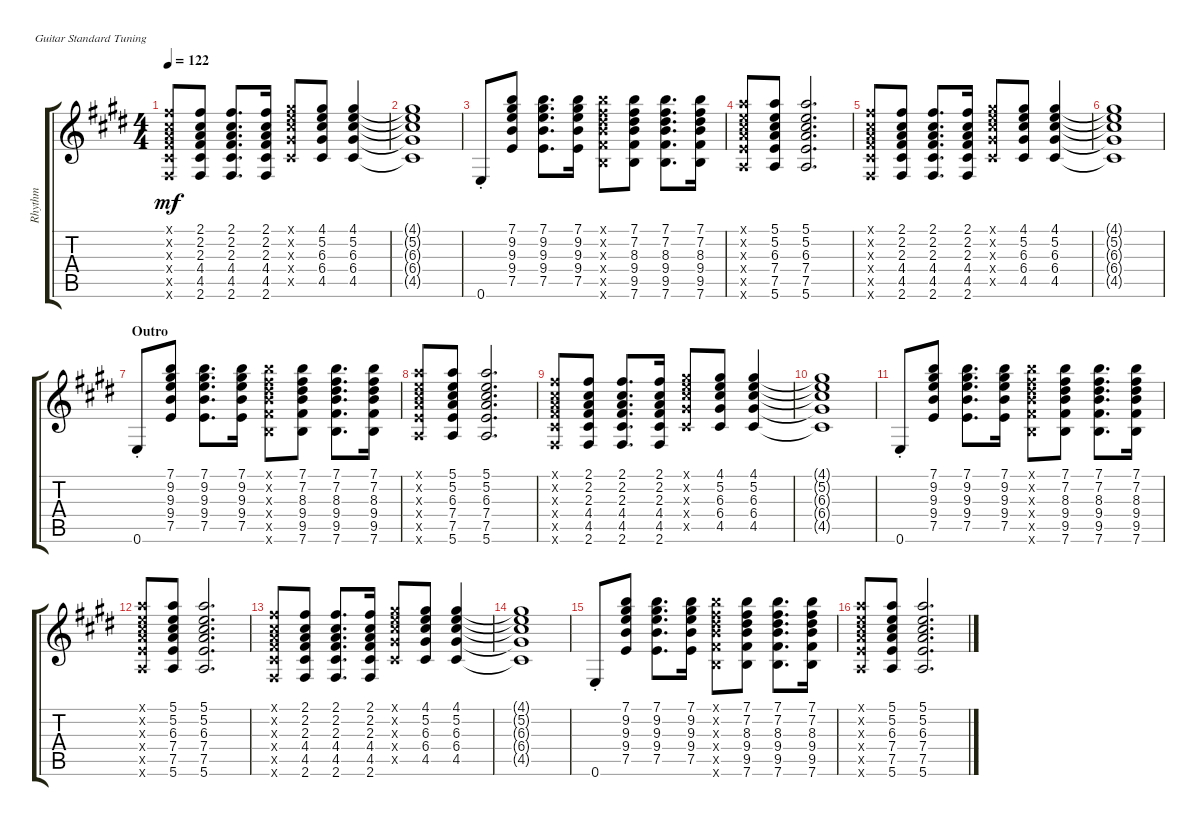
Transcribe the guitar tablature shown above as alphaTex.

\defaultSystemsLayout 4
\bracketExtendMode groupsimilarinstruments
\otherSystemsTrackNameOrientation horizontal
\track ("Rhythm Guitar (Frank Zappa)" "Rhythm") {instrument overdrivenguitar}
\staff {score tabs}
\tuning (E4 B3 G3 D3 A2 E2)
\ts (4 4)
\tempo 122
\clef g2
\ks e
(2.6{x acc #} 4.5{x acc #} 4.4{x acc #} 2.3{x acc forcenatural} 2.2{x acc #} 2.1{x acc #}).8{dy mf beam Up} (2.6{acc #} 4.5{acc #} 4.4{acc #} 2.3{acc forcenatural} 2.2{acc #} 2.1{acc #}).8{beam Up} (2.6{acc #} 4.5{acc #} 4.4{acc #} 2.3{acc forcenatural} 2.2{acc #} 2.1{acc #}).8{d beam Up} (2.6{acc #} 4.5{acc #} 4.4{acc #} 2.3{acc forcenatural} 2.2{acc #} 2.1{acc #}).16{beam Up} (4.5{x acc #} 6.4{x acc #} 6.3{x acc #} 5.2{x acc forcenatural} 4.1{x acc #}).8{beam Up} (4.5{acc #} 6.4{acc #} 6.3{acc #} 5.2{acc forcenatural} 4.1{acc #}).8{beam Up} (4.5{acc #} 6.4{acc #} 6.3{acc #} 5.2{acc forcenatural} 4.1{acc #}).4{beam Up} |
(4.5{t acc #} 6.4{t acc #} 6.3{t acc #} 5.2{t acc forcenatural} 4.1{t acc #}).1{beam Up} |
0.6{st acc forcenatural}.8{beam Up} (7.5{acc forcenatural} 9.4{acc forcenatural} 9.3{acc forcenatural} 9.2{acc #} 7.1{acc forcenatural}).8{beam Up} (7.5{acc forcenatural} 9.4{acc forcenatural} 9.3{acc forcenatural} 9.2{acc #} 7.1{acc forcenatural}).8{d beam Down} (7.5{acc forcenatural} 9.4{acc forcenatural} 9.3{acc forcenatural} 9.2{acc #} 7.1{acc forcenatural}).16{beam Down} (7.6{x acc forcenatural} 9.5{x acc #} 9.4{x acc forcenatural} 8.3{x acc #} 7.2{x acc #} 7.1{x acc forcenatural}).8{beam Down} (7.6{acc forcenatural} 9.5{acc #} 9.4{acc forcenatural} 8.3{acc #} 7.2{acc #} 7.1{acc forcenatural}).8{beam Down} (7.6{acc forcenatural} 9.5{acc #} 9.4{acc forcenatural} 8.3{acc #} 7.2{acc #} 7.1{acc forcenatural}).8{d beam Down} (7.6{acc forcenatural} 9.5{acc #} 9.4{acc forcenatural} 8.3{acc #} 7.2{acc #} 7.1{acc forcenatural}).16{beam Down} |
(5.6{x acc forcenatural} 7.5{x acc forcenatural} 7.4{x acc forcenatural} 6.3{x acc #} 5.2{x acc forcenatural} 5.1{x acc forcenatural}).8{beam Up} (5.6{acc forcenatural} 7.5{acc forcenatural} 7.4{acc forcenatural} 6.3{acc #} 5.2{acc forcenatural} 5.1{acc forcenatural}).8{beam Up} (5.6{acc forcenatural} 7.5{acc forcenatural} 7.4{acc forcenatural} 6.3{acc #} 5.2{acc forcenatural} 5.1{acc forcenatural}).2{d beam Up} |
(2.6{x acc #} 4.5{x acc #} 4.4{x acc #} 2.3{x acc forcenatural} 2.2{x acc #} 2.1{x acc #}).8{beam Up} (2.6{acc #} 4.5{acc #} 4.4{acc #} 2.3{acc forcenatural} 2.2{acc #} 2.1{acc #}).8{beam Up} (2.6{acc #} 4.5{acc #} 4.4{acc #} 2.3{acc forcenatural} 2.2{acc #} 2.1{acc #}).8{d beam Up} (2.6{acc #} 4.5{acc #} 4.4{acc #} 2.3{acc forcenatural} 2.2{acc #} 2.1{acc #}).16{beam Up} (4.5{x acc #} 6.4{x acc #} 6.3{x acc #} 5.2{x acc forcenatural} 4.1{x acc #}).8{beam Up} (4.5{acc #} 6.4{acc #} 6.3{acc #} 5.2{acc forcenatural} 4.1{acc #}).8{beam Up} (4.5{acc #} 6.4{acc #} 6.3{acc #} 5.2{acc forcenatural} 4.1{acc #}).4{beam Up} |
(4.5{t acc #} 6.4{t acc #} 6.3{t acc #} 5.2{t acc forcenatural} 4.1{t acc #}).1{beam Up} |
\section ("" "Outro")
0.6{st acc forcenatural}.8{beam Up} (7.5{acc forcenatural} 9.4{acc forcenatural} 9.3{acc forcenatural} 9.2{acc #} 7.1{acc forcenatural}).8{beam Up} (7.5{acc forcenatural} 9.4{acc forcenatural} 9.3{acc forcenatural} 9.2{acc #} 7.1{acc forcenatural}).8{d beam Down} (7.5{acc forcenatural} 9.4{acc forcenatural} 9.3{acc forcenatural} 9.2{acc #} 7.1{acc forcenatural}).16{beam Down} (7.6{x acc forcenatural} 9.5{x acc #} 9.4{x acc forcenatural} 8.3{x acc #} 7.2{x acc #} 7.1{x acc forcenatural}).8{beam Down} (7.6{acc forcenatural} 9.5{acc #} 9.4{acc forcenatural} 8.3{acc #} 7.2{acc #} 7.1{acc forcenatural}).8{beam Down} (7.6{acc forcenatural} 9.5{acc #} 9.4{acc forcenatural} 8.3{acc #} 7.2{acc #} 7.1{acc forcenatural}).8{d beam Down} (7.6{acc forcenatural} 9.5{acc #} 9.4{acc forcenatural} 8.3{acc #} 7.2{acc #} 7.1{acc forcenatural}).16{beam Down} |
(5.6{x acc forcenatural} 7.5{x acc forcenatural} 7.4{x acc forcenatural} 6.3{x acc #} 5.2{x acc forcenatural} 5.1{x acc forcenatural}).8{beam Up} (5.6{acc forcenatural} 7.5{acc forcenatural} 7.4{acc forcenatural} 6.3{acc #} 5.2{acc forcenatural} 5.1{acc forcenatural}).8{beam Up} (5.6{acc forcenatural} 7.5{acc forcenatural} 7.4{acc forcenatural} 6.3{acc #} 5.2{acc forcenatural} 5.1{acc forcenatural}).2{d beam Up} |
(2.6{x acc #} 4.5{x acc #} 4.4{x acc #} 2.3{x acc forcenatural} 2.2{x acc #} 2.1{x acc #}).8{beam Up} (2.6{acc #} 4.5{acc #} 4.4{acc #} 2.3{acc forcenatural} 2.2{acc #} 2.1{acc #}).8{beam Up} (2.6{acc #} 4.5{acc #} 4.4{acc #} 2.3{acc forcenatural} 2.2{acc #} 2.1{acc #}).8{d beam Up} (2.6{acc #} 4.5{acc #} 4.4{acc #} 2.3{acc forcenatural} 2.2{acc #} 2.1{acc #}).16{beam Up} (4.5{x acc #} 6.4{x acc #} 6.3{x acc #} 5.2{x acc forcenatural} 4.1{x acc #}).8{beam Up} (4.5{acc #} 6.4{acc #} 6.3{acc #} 5.2{acc forcenatural} 4.1{acc #}).8{beam Up} (4.5{acc #} 6.4{acc #} 6.3{acc #} 5.2{acc forcenatural} 4.1{acc #}).4{beam Up} |
(4.5{t acc #} 6.4{t acc #} 6.3{t acc #} 5.2{t acc forcenatural} 4.1{t acc #}).1{beam Up} |
0.6{st acc forcenatural}.8{beam Up} (7.5{acc forcenatural} 9.4{acc forcenatural} 9.3{acc forcenatural} 9.2{acc #} 7.1{acc forcenatural}).8{beam Up} (7.5{acc forcenatural} 9.4{acc forcenatural} 9.3{acc forcenatural} 9.2{acc #} 7.1{acc forcenatural}).8{d beam Down} (7.5{acc forcenatural} 9.4{acc forcenatural} 9.3{acc forcenatural} 9.2{acc #} 7.1{acc forcenatural}).16{beam Down} (7.6{x acc forcenatural} 9.5{x acc #} 9.4{x acc forcenatural} 8.3{x acc #} 7.2{x acc #} 7.1{x acc forcenatural}).8{beam Down} (7.6{acc forcenatural} 9.5{acc #} 9.4{acc forcenatural} 8.3{acc #} 7.2{acc #} 7.1{acc forcenatural}).8{beam Down} (7.6{acc forcenatural} 9.5{acc #} 9.4{acc forcenatural} 8.3{acc #} 7.2{acc #} 7.1{acc forcenatural}).8{d beam Down} (7.6{acc forcenatural} 9.5{acc #} 9.4{acc forcenatural} 8.3{acc #} 7.2{acc #} 7.1{acc forcenatural}).16{beam Down} |
(5.6{x acc forcenatural} 7.5{x acc forcenatural} 7.4{x acc forcenatural} 6.3{x acc #} 5.2{x acc forcenatural} 5.1{x acc forcenatural}).8{beam Up} (5.6{acc forcenatural} 7.5{acc forcenatural} 7.4{acc forcenatural} 6.3{acc #} 5.2{acc forcenatural} 5.1{acc forcenatural}).8{beam Up} (5.6{acc forcenatural} 7.5{acc forcenatural} 7.4{acc forcenatural} 6.3{acc #} 5.2{acc forcenatural} 5.1{acc forcenatural}).2{d beam Up} |
(2.6{x acc #} 4.5{x acc #} 4.4{x acc #} 2.3{x acc forcenatural} 2.2{x acc #} 2.1{x acc #}).8{beam Up} (2.6{acc #} 4.5{acc #} 4.4{acc #} 2.3{acc forcenatural} 2.2{acc #} 2.1{acc #}).8{beam Up} (2.6{acc #} 4.5{acc #} 4.4{acc #} 2.3{acc forcenatural} 2.2{acc #} 2.1{acc #}).8{d beam Up} (2.6{acc #} 4.5{acc #} 4.4{acc #} 2.3{acc forcenatural} 2.2{acc #} 2.1{acc #}).16{beam Up} (4.5{x acc #} 6.4{x acc #} 6.3{x acc #} 5.2{x acc forcenatural} 4.1{x acc #}).8{beam Up} (4.5{acc #} 6.4{acc #} 6.3{acc #} 5.2{acc forcenatural} 4.1{acc #}).8{beam Up} (4.5{acc #} 6.4{acc #} 6.3{acc #} 5.2{acc forcenatural} 4.1{acc #}).4{beam Up} |
(4.5{t acc #} 6.4{t acc #} 6.3{t acc #} 5.2{t acc forcenatural} 4.1{t acc #}).1{beam Up} |
0.6{st acc forcenatural}.8{beam Up} (7.5{acc forcenatural} 9.4{acc forcenatural} 9.3{acc forcenatural} 9.2{acc #} 7.1{acc forcenatural}).8{beam Up} (7.5{acc forcenatural} 9.4{acc forcenatural} 9.3{acc forcenatural} 9.2{acc #} 7.1{acc forcenatural}).8{d beam Down} (7.5{acc forcenatural} 9.4{acc forcenatural} 9.3{acc forcenatural} 9.2{acc #} 7.1{acc forcenatural}).16{beam Down} (7.6{x acc forcenatural} 9.5{x acc #} 9.4{x acc forcenatural} 8.3{x acc #} 7.2{x acc #} 7.1{x acc forcenatural}).8{beam Down} (7.6{acc forcenatural} 9.5{acc #} 9.4{acc forcenatural} 8.3{acc #} 7.2{acc #} 7.1{acc forcenatural}).8{beam Down} (7.6{acc forcenatural} 9.5{acc #} 9.4{acc forcenatural} 8.3{acc #} 7.2{acc #} 7.1{acc forcenatural}).8{d beam Down} (7.6{acc forcenatural} 9.5{acc #} 9.4{acc forcenatural} 8.3{acc #} 7.2{acc #} 7.1{acc forcenatural}).16{beam Down} |
(5.6{x acc forcenatural} 7.5{x acc forcenatural} 7.4{x acc forcenatural} 6.3{x acc #} 5.2{x acc forcenatural} 5.1{x acc forcenatural}).8{beam Up} (5.6{acc forcenatural} 7.5{acc forcenatural} 7.4{acc forcenatural} 6.3{acc #} 5.2{acc forcenatural} 5.1{acc forcenatural}).8{beam Up} (5.6{acc forcenatural} 7.5{acc forcenatural} 7.4{acc forcenatural} 6.3{acc #} 5.2{acc forcenatural} 5.1{acc forcenatural}).2{d beam Up}
